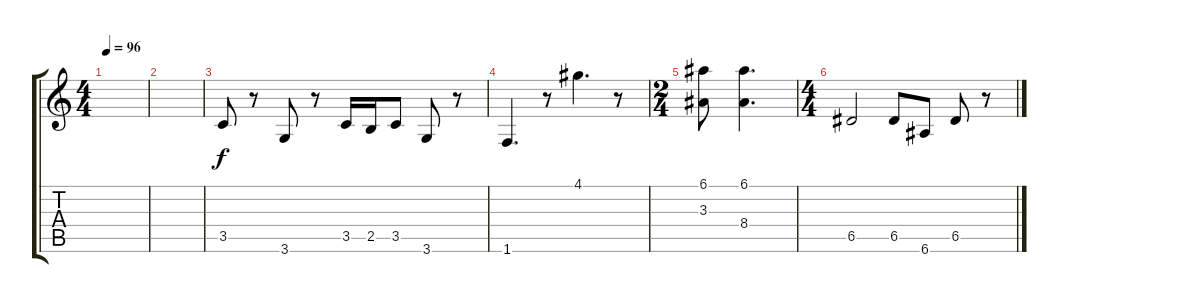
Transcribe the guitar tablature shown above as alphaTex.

\track "" {instrument electricbassfinger}
\staff {score tabs}
\tuning (E4 B3 G3 D3 A2 E2) {hide}
\ts (4 4)
\tempo 96
\clef g2
\ks c
|
|
3.5.8 r.8 3.6.8 r.8 3.5.16 2.5.16 3.5.8 3.6.8 r.8 |
1.6.4{d} r.8 4.1.4{d} r.8 |
\ts (2 4)
(6.1 3.3).8 (6.1 8.4).4{d} |
\ts (4 4)
6.5.2 6.5.8 6.6.8 6.5.8 r.8
